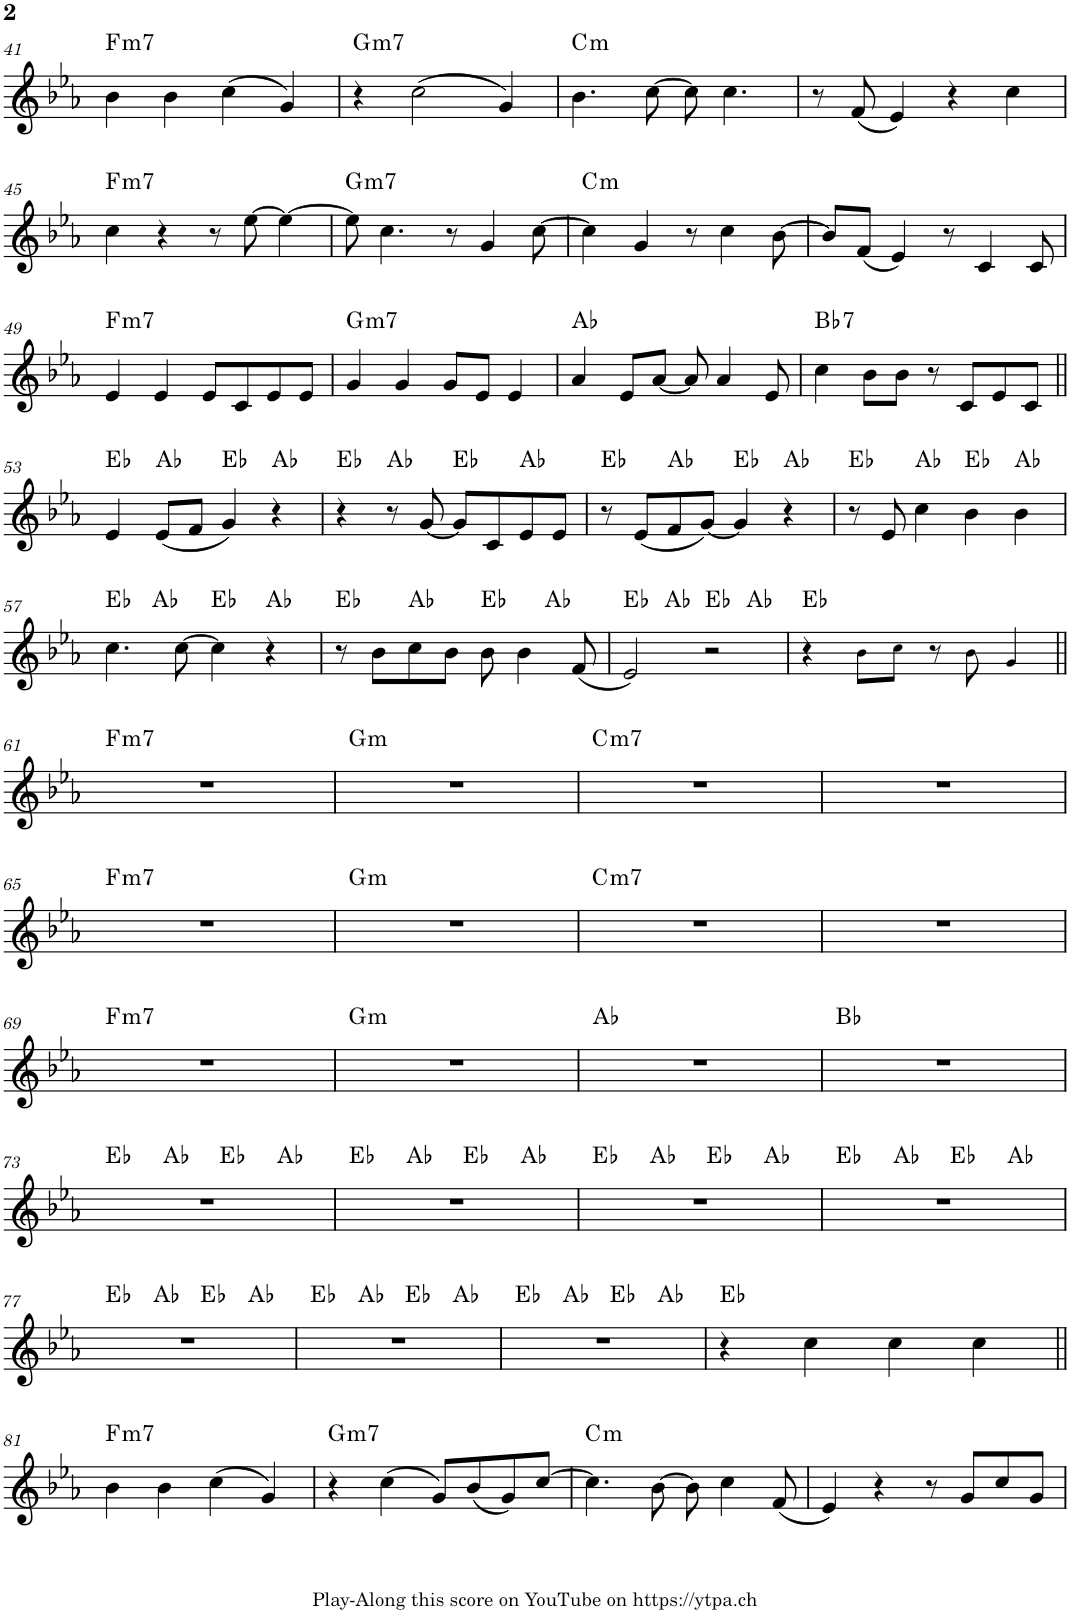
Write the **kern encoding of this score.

**kern	**harte
*part1	*part1
*staff1	*
*I"Piano	*
*I'Pno.	*
!!LO:PB:g=z
*clefG2	*
*k[b-e-a-]	*
*M4/4	*
=41	=41
!	!LO:H:kt=m7
4b-\	F:min7
4b-\	.
(4cc\	.
4g/)	.
=42	=42
!	!LO:H:kt=m7
4r	G:min7
(2cc\	.
4g/)	.
=43	=43
!	!LO:H:kt=m
4.b-\	C:min
[8cc\	.
8cc\]	.
4.cc\	.
=44	=44
8r	.
(8f/	.
4e-/)	.
4r	.
4cc\	.
!!LO:LB:g=z
=45	=45
!	!LO:H:kt=m7
4cc\	F:min7
4r	.
8r	.
[8ee-\	.
4ee-\_	.
=46	=46
!	!LO:H:kt=m7
8ee-\]	G:min7
4.cc\	.
8r	.
4g/	.
[8cc\	.
=47	=47
!	!LO:H:kt=m
4cc\]	C:min
4g/	.
8r	.
4cc\	.
[8b-\	.
=48	=48
8b-/L]	.
(8f/J	.
4e-/)	.
8r	.
4c/	.
8c/	.
!!LO:LB:g=z
=49	=49
!	!LO:H:kt=m7
4e-/	F:min7
4e-/	.
8e-/L	.
8c/	.
8e-/	.
8e-/J	.
=50	=50
!	!LO:H:kt=m7
4g/	G:min7
4g/	.
8g/L	.
8e-/J	.
4e-/	.
=51	=51
4a-/	Ab:maj
8e-/L	.
[8a-/J	.
8a-/]	.
4a-/	.
8e-/	.
=52	=52
!	!LO:H:kt=7
4cc\	Bb:7
8b-\L	.
8b-\J	.
8r	.
8c/L	.
8e-/	.
8c/J	.
!!LO:LB:g=z
=53||	=53||
4e-/	Eb:maj
(8e-/L	Ab:maj
8f/J	.
4g/)	Eb:maj
4r	Ab:maj
=54	=54
4r	Eb:maj
8r	Ab:maj
[8g/	.
8g/L]	Eb:maj
8c/	.
8e-/	Ab:maj
8e-/J	.
=55	=55
8r	Eb:maj
(8e-/L	.
8f/	Ab:maj
[8g/J)	.
4g/]	Eb:maj
4r	Ab:maj
=56	=56
8r	Eb:maj
8e-/	.
4cc\	Ab:maj
4b-\	Eb:maj
4b-\	Ab:maj
!!LO:LB:g=z
=57	=57
*^	*
4.cc\	4ryy	Eb:maj
.	2.ryy	Ab:maj
[8cc\	.	.
4cc\]	.	Eb:maj
4r	.	Ab:maj
=58	=58	=58
8r	2.ryy	Eb:maj
8b-\L	.	.
8cc\	.	Ab:maj
8b-\J	.	.
8b-\	.	Eb:maj
4b-\	.	.
.	4ryy	Ab:maj
(8f/	.	.
=59	=59	=59
*	*^	*
2e-/)	4ryy	2.ryy	Eb:maj
.	2.ryy	.	Ab:maj
2r	.	.	Eb:maj
.	.	4ryy	Ab:maj
*v	*v	*v	*
=60	=60
4r	Eb:maj
8b-!\L	.
8cc!\J	.
8r	.
8b-!\	.
4g!/	.
!!LO:LB:g=z
=61||	=61||
!	!LO:H:kt=m7
1r	F:min7
=62	=62
!	!LO:H:kt=m
1r	G:min
=63	=63
!	!LO:H:kt=m7
1r	C:min7
=64	=64
1r	.
!!LO:LB:g=z
=65	=65
!	!LO:H:kt=m7
1r	F:min7
=66	=66
!	!LO:H:kt=m
1r	G:min
=67	=67
!	!LO:H:kt=m7
1r	C:min7
=68	=68
1r	.
!!LO:LB:g=z
=69	=69
!	!LO:H:kt=m7
1r	F:min7
=70	=70
!	!LO:H:kt=m
1r	G:min
=71	=71
1r	Ab:maj
=72	=72
1r	Bb:maj
!!LO:LB:g=z
=73	=73
*^	*
*	*^	*
*	*	*^	*
1r	4ryy	2ryy	2.ryy	Eb:maj
.	2.ryy	.	.	Ab:maj
.	.	2ryy	.	Eb:maj
.	.	.	4ryy	Ab:maj
=74	=74	=74	=74	=74
1r	4ryy	2ryy	2.ryy	Eb:maj
.	2.ryy	.	.	Ab:maj
.	.	2ryy	.	Eb:maj
.	.	.	4ryy	Ab:maj
=75	=75	=75	=75	=75
1r	4ryy	2ryy	2.ryy	Eb:maj
.	2.ryy	.	.	Ab:maj
.	.	2ryy	.	Eb:maj
.	.	.	4ryy	Ab:maj
=76	=76	=76	=76	=76
1r	4ryy	2ryy	2.ryy	Eb:maj
.	2.ryy	.	.	Ab:maj
.	.	2ryy	.	Eb:maj
.	.	.	4ryy	Ab:maj
!!LO:LB:g=z	!!	!!	!!
=77	=77	=77	=77	=77
1r	4ryy	2ryy	2.ryy	Eb:maj
.	2.ryy	.	.	Ab:maj
.	.	2ryy	.	Eb:maj
.	.	.	4ryy	Ab:maj
=78	=78	=78	=78	=78
1r	4ryy	2ryy	2.ryy	Eb:maj
.	2.ryy	.	.	Ab:maj
.	.	2ryy	.	Eb:maj
.	.	.	4ryy	Ab:maj
=79	=79	=79	=79	=79
1r	4ryy	2ryy	2.ryy	Eb:maj
.	2.ryy	.	.	Ab:maj
.	.	2ryy	.	Eb:maj
.	.	.	4ryy	Ab:maj
*v	*v	*v	*v	*
=80	=80
4r	Eb:maj
4cc\	.
4cc\	.
4cc\	.
!!LO:LB:g=z
=81||	=81||
!	!LO:H:kt=m7
4b-\	F:min7
4b-\	.
(4cc\	.
4g/)	.
=82	=82
!	!LO:H:kt=m7
4r	G:min7
(4cc\	.
8g/L)	.
(8b-/	.
8g/)	.
[8cc/J	.
=83	=83
!	!LO:H:kt=m
4.cc\]	C:min
[8b-\	.
8b-\]	.
4cc\	.
(8f/	.
=84	=84
4e-/)	.
4r	.
8r	.
8g/L	.
8cc/	.
8g/J	.
=	=
*-	*-
